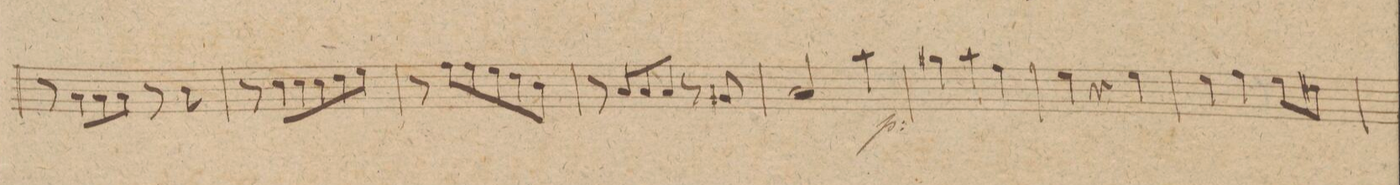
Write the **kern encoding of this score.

**kern	**dynam
*I"Violino 1mo	*
*clefG2	*
*k[f#c#]	*
*M3/4	*
8r	.
8a\L	.
8a\	.
8a\J	.
8r	.
8b\	.
=14	=14
8r	.
8cc#\L	.
8cc#\	.
8cc#\	.
8dd\	.
8ee\J	.
=15	=15
8r	.
8ff#\L	.
8ff#\	.
8ee\	.
8dd\	.
8b\J	.
=16	=16
8r	.
8a/L	.
8a/	.
8a/J	.
8r	.
8g#X/	.
=17	=17
2a/	.
4aa\	p
=18	=18
4gg#X\	.
4aa\	.
4ff#\	.
=19	=19
4ee\	.
4r	.
4ee\	.
=20	=20
4ee\	.
4ff#\	.
8ee\L	.
8dd#X\J	.
=21	=21
*-	*-
